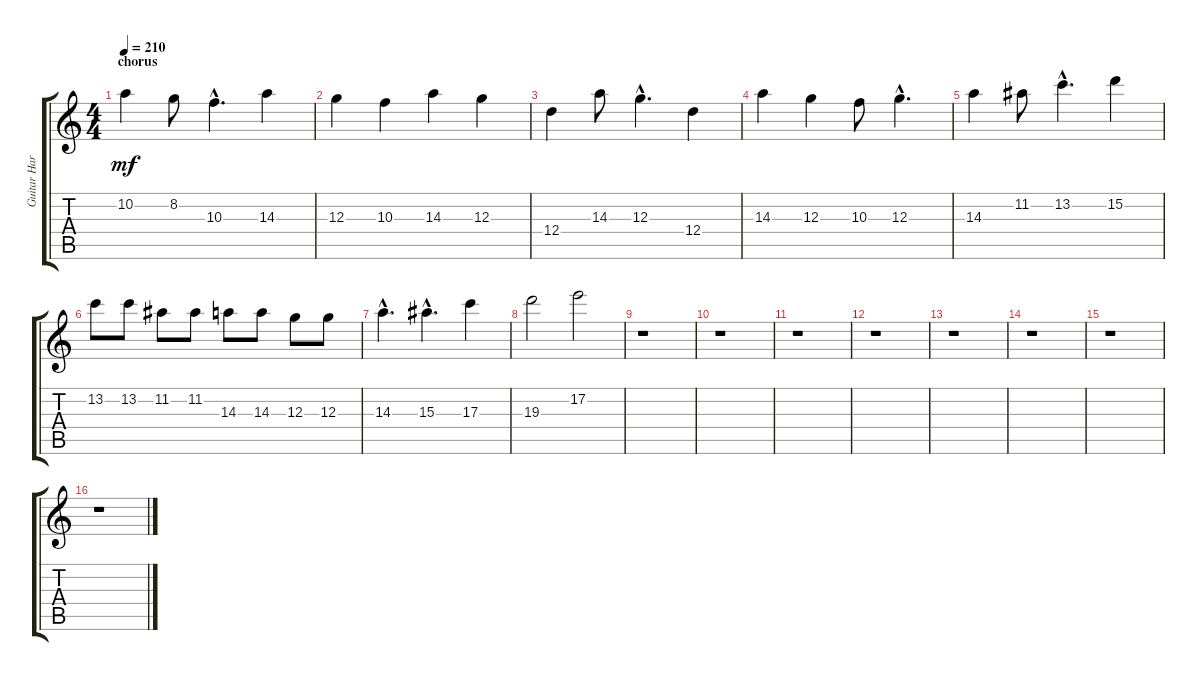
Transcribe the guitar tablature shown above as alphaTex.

\track ("Guitar Harms" "Guitar Har") {instrument distortionguitar}
\staff {score tabs}
\tuning (E4 B3 G3 D3 A2 E2) {hide}
\ts (4 4)
\section ("" "chorus")
\tempo 210
\clef g2
\ks c
10.2.4{dy mf} 8.2.8 10.3{hac}.4{d} 14.3.4 |
12.3.4 10.3.4 14.3.4 12.3.4 |
12.4.4 14.3.8 12.3{hac}.4{d} 12.4.4 |
14.3.4 12.3.4 10.3.8 12.3{hac}.4{d} |
14.3.4 11.2.8 13.2{hac}.4{d} 15.2.4 |
13.2.8 13.2.8 11.2.8 11.2.8 14.3.8 14.3.8 12.3.8 12.3.8 |
14.3{hac}.4{d} 15.3{hac}.4{d} 17.3.4 |
19.3.2 17.2.2 |
r.1 |
r.1 |
r.1 |
r.1 |
r.1 |
r.1 |
r.1 |
r.1
